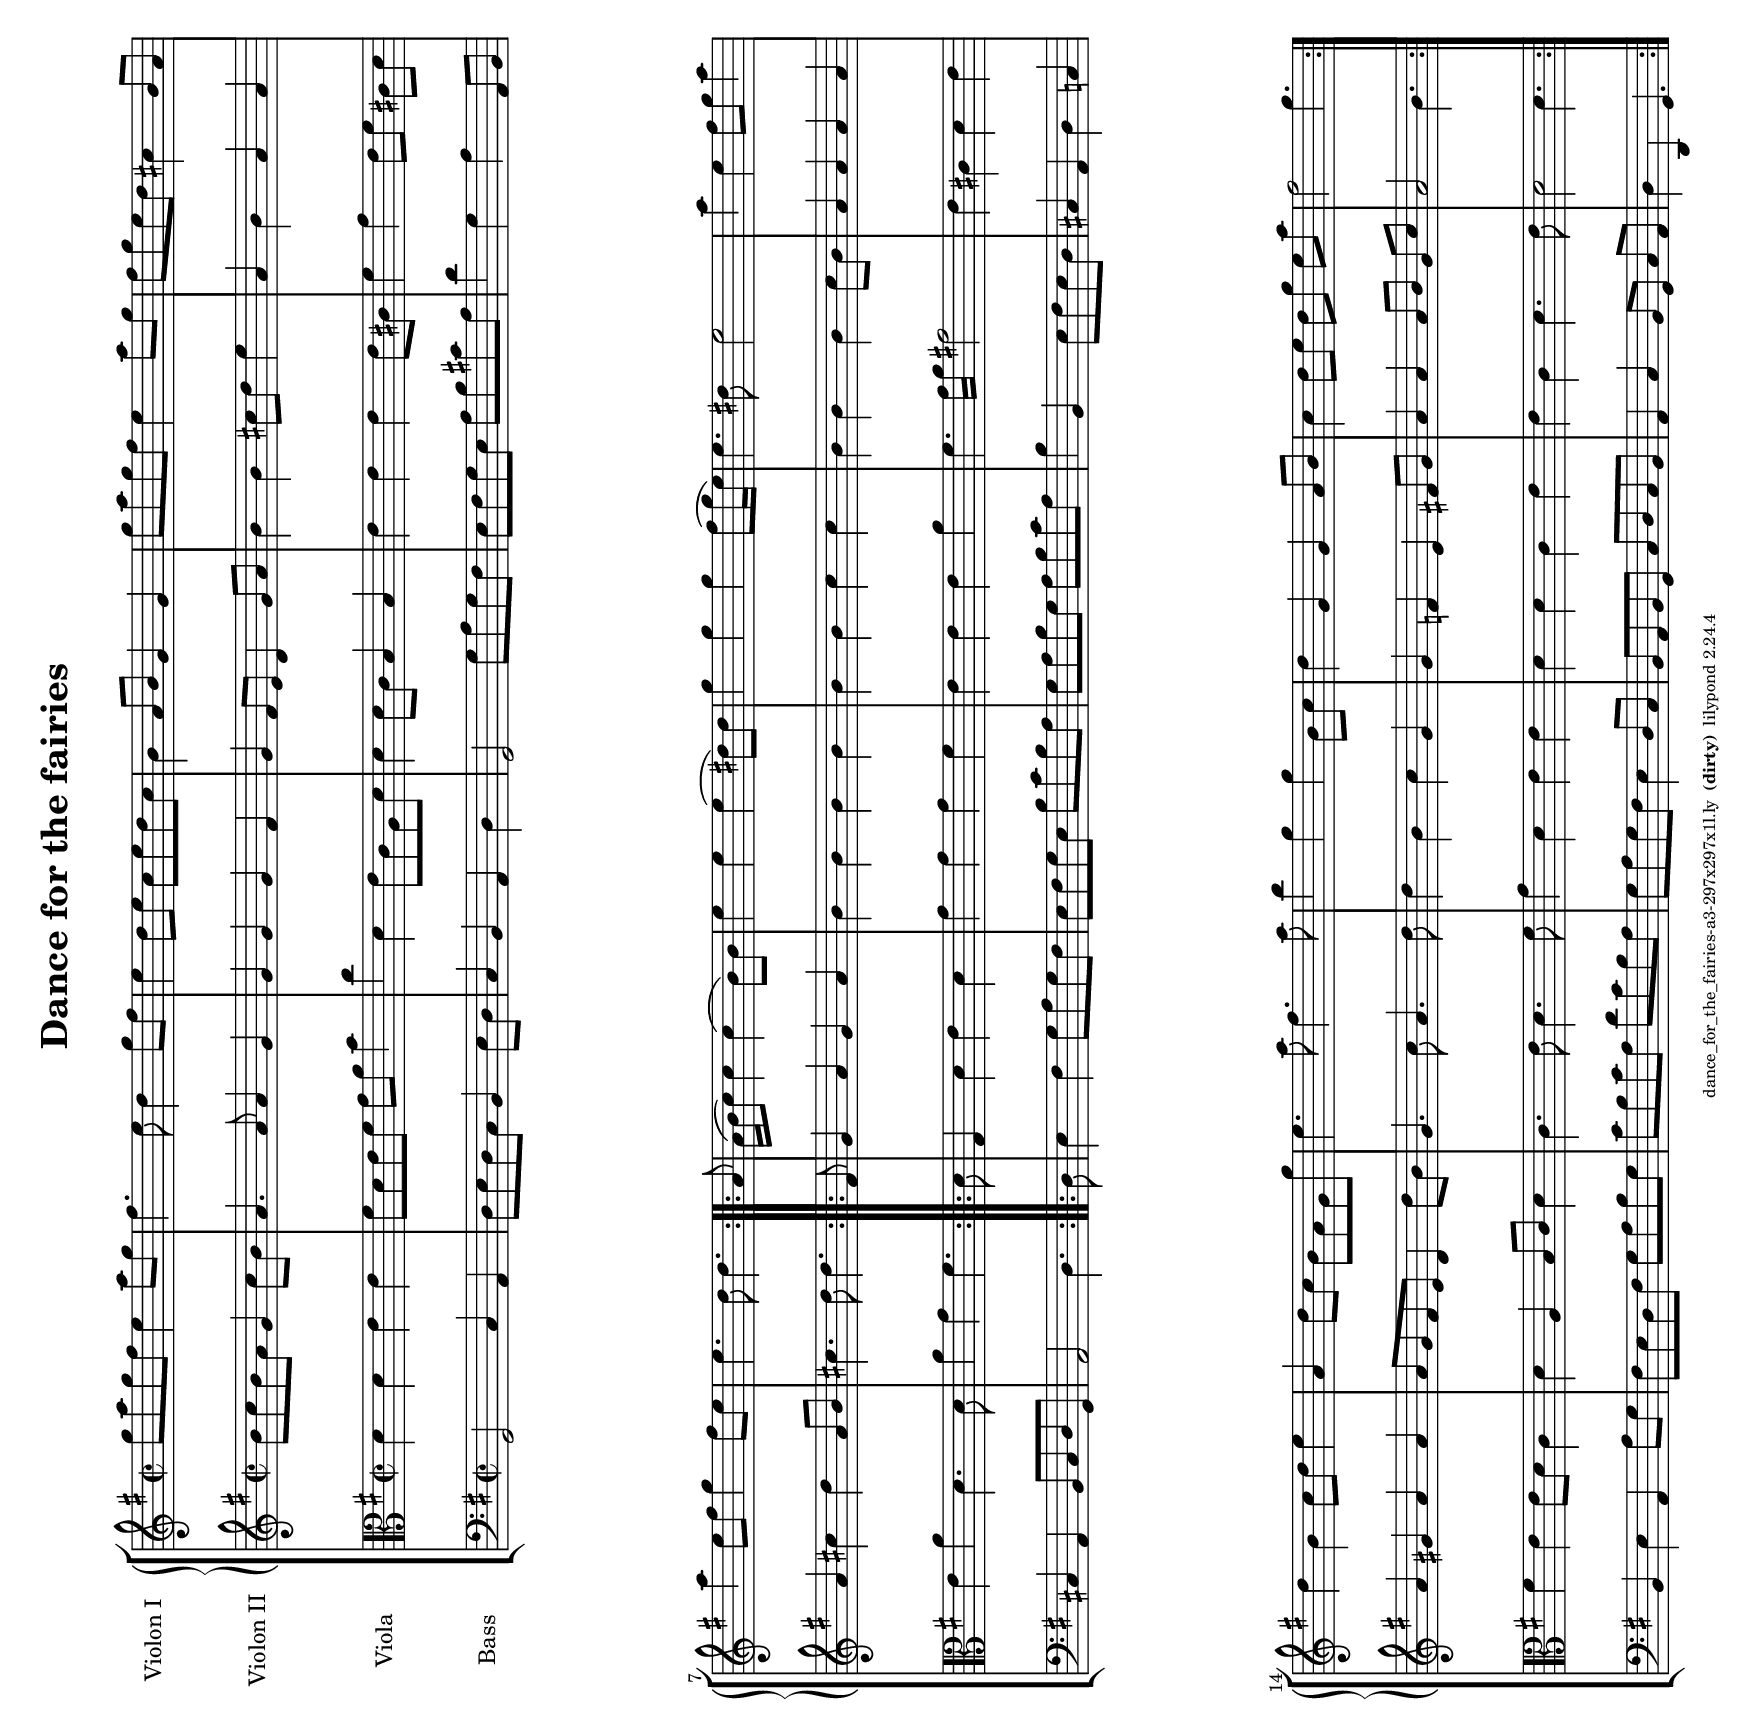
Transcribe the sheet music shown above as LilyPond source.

\version "2.18.2"

\include "../../include/general.ily"

#(ly:set-option 'relative-includes #t)
\include "a3-297x297.ily"
#(ly:set-option 'relative-includes #f)


breaks = {}

#(set-global-staff-size 20)
\version "2.18.2"

\header {
  title = "Dance for the fairies"
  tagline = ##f
}

global = {
  \key g \major
  \time 2/2
}

violinI = \relative c''' {
  \global
  
  \repeat volta 2 {
    g8 a g fis e4 a8 g
    fis4. e8 d4 g8 fis
    e4 d8 e c e d c
    b4 a8 b g4 g
    g'8 a g fis e4 a8 g
    
    fis g e d cis4 b8 a
    a'4 e8 fis g4 fis8 e
    e4. d8 d4.
  }
  \repeat volta 2 {
    a8 a16( b c8) c4 c( b8) b
    e4 e e( dis8) dis
    
    g4 g g fis8( g16 e)
    e4. dis8 e2
    a4 e fis8 g a4
    d,4 b c8 d e4
    a,4 d8 c b a g g'
    
    e4. a8 fis4. a8
    b4 g g b,8 c
    d4 g, g a8 b
    c4 d8 e d[ g] e a
    fis2 g4.
  }
}

violinII = \relative c'' {
  \global
  
  \repeat volta 2 {
    b8 c b a g4 c8 b
    a4. a8 a4 g
    g g g fis
    g fis8 e d4 g8 a
    b4 b cis8 d e4
    
    a, b a a
    a cis d a8 b
    cis4. d8 d4.
  }
  \repeat volta 2 {
    fis,8 g4 a g a
    b b b b
    b b c c
    b b b c8 b
    a4 a a a
    a gis a a
    a8 g fis e d4 d'8 b
    
    g4. c8 a4. d8
    d4 b c g
    g f e fis8 g
    a4 a a8[ b] g c
    a2 b4.
  }
}

viola = \relative c' {
  \global
  
  \repeat volta 2 {
    d4 d e e
    fis8 d e fis g a b4
    c d, e8 c a d
    d4 d8 c b4 b
    e e e e8 cis
    
    fis4 g e8[ fis] cis d
    e4 a d,4. d8
    a'4 g fis4.
  }
  \repeat volta 2 {
    d8 g,4 d' e d
    g g g fis
    
    e e e a
    fis4. g16 a gis2
    e4 cis d e
    fis e e8 d c4
    d a b8 c d4
    
    c4. e8 d4. fis8
    g4 d e e
    d d c e
    e c d4. e8
    d2 d4.
  }
}

bass = \relative c {
  \global
  
  \repeat volta 2 {
    g2 c4 a
    d8 e d c b4 e8 d
    c4 b a d
    g,2 g'8 a g fis
    e fis g e a b cis a
  
    d4 g, a a,8 b
    cis4 a b8 cis d g, 
    a2 d4.
  }
  \repeat volta 2 {
    d8 e4 fis g8 a g fis
    e fis g e b' c b a
    
    g a b g a b c a
    b4 b, e8 fis e d 
    cis4 a d c
    b e a, a'8 g
    fis e d fis g a b g
    
    c b c a d c b a
    g a g fis e4 d8 c 
    b a b g c d c b
    a4 c b8[ g] c a
    d4 d, g4.
  }
}

violinIPart = \new Staff \with {
  instrumentName = "Violon I"
} \violinI

violinIIPart = \new Staff \with {
  instrumentName = "Violon II"
} \violinII

violaPart = \new Staff \with {
  instrumentName = "Viola"
} { \clef alto \viola }

bassPart = \new Staff \with {
  instrumentName = "Bass"
} << { \clef "bass" \bass } \breaks >>

\score {
  \new StaffGroup  
  <<
    \new GrandStaff <<
      \violinIPart
      \violinIIPart
    >>
    \violaPart
    \bassPart
  >>
  \layout { }
}

